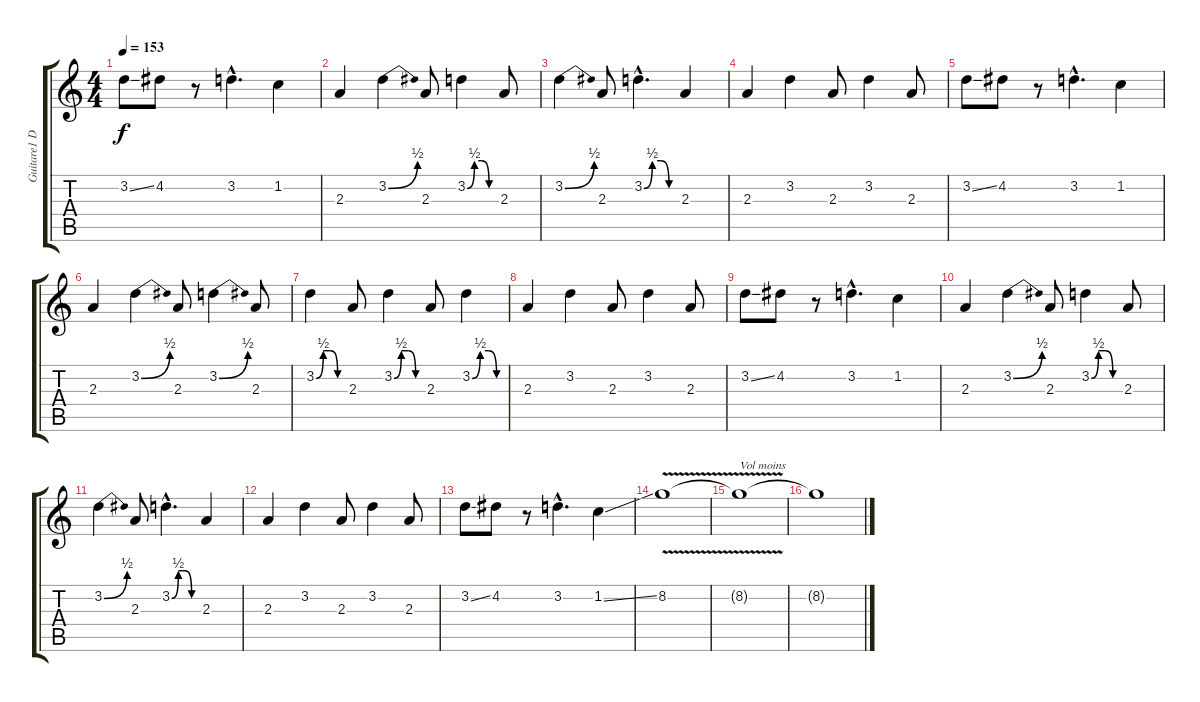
\track ("Guitare1 Dr-D" "Guitare1 D") {instrument overdrivenguitar}
\staff {score tabs}
\tuning (E4 B3 G3 D3 A2 D2) {hide}
\ts (4 4)
\tempo 153
\clef g2
\ks c
3.2{ss}.8{dy f} 4.2.8 r.8 3.2{hac}.4{d} 1.2.4 |
2.3.4 3.2{be (bend 0 0 60 2)}.4 2.3.8 3.2{be (custom 0 0 15 2 30 2 45 0 60 0)}.4 2.3.8 |
3.2{be (bend 0 0 60 2)}.4 2.3.8 3.2{be (custom 0 0 15 2 30 2 45 0 60 0) hac}.4{d} 2.3.4 |
2.3.4 3.2.4 2.3.8 3.2.4 2.3.8 |
3.2{ss}.8 4.2.8 r.8 3.2{hac}.4{d} 1.2.4 |
2.3.4 3.2{be (bend 0 0 60 2)}.4 2.3.8 3.2{be (bend 0 0 60 2)}.4 2.3.8 |
3.2{be (custom 0 0 15 2 30 2 45 0 60 0)}.4 2.3.8 3.2{be (custom 0 0 15 2 30 2 45 0 60 0)}.4 2.3.8 3.2{be (custom 0 0 15 2 30 2 45 0 60 0)}.4 |
2.3.4 3.2.4 2.3.8 3.2.4 2.3.8 |
3.2{ss}.8 4.2.8 r.8 3.2{hac}.4{d} 1.2.4 |
2.3.4 3.2{be (bend 0 0 60 2)}.4 2.3.8 3.2{be (custom 0 0 15 2 30 2 45 0 60 0)}.4 2.3.8 |
3.2{be (bend 0 0 60 2)}.4 2.3.8 3.2{be (custom 0 0 15 2 30 2 45 0 60 0) hac}.4{d} 2.3.4 |
2.3.4 3.2.4 2.3.8 3.2.4 2.3.8 |
3.2{ss}.8 4.2.8 r.8 3.2{hac}.4{d} 1.2{ss}.4 |
8.2{v}.1 |
8.2{t}.1{txt "Vol moins" volume 9} |
8.2{t}.1
